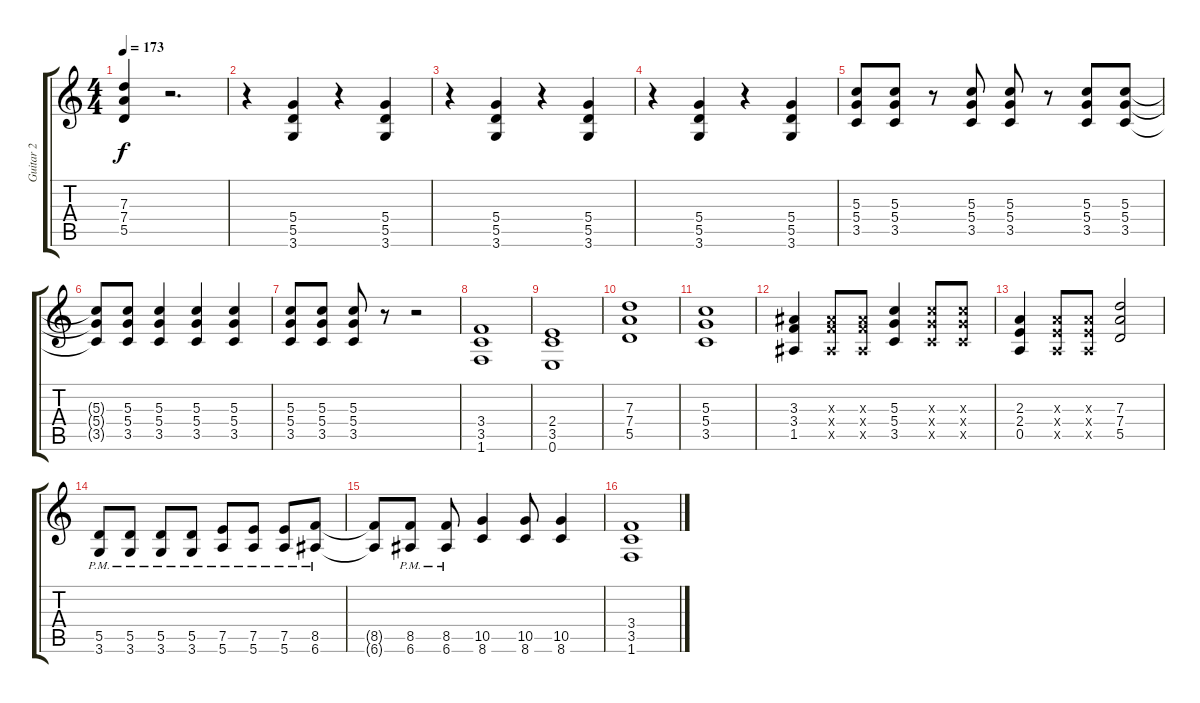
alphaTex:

\track ("Guitar 2" "Guitar 2") {instrument overdrivenguitar}
\staff {score tabs}
\tuning (E4 B3 G3 D3 A2 E2) {hide}
\ts (4 4)
\tempo 173
\clef g2
\ks c
(7.3 7.4 5.5).4{dy f} r.2{d} |
r.4 (5.4 5.5 3.6).4 r.4 (5.4 5.5 3.6).4 |
r.4 (5.4 5.5 3.6).4 r.4 (5.4 5.5 3.6).4 |
r.4 (5.4 5.5 3.6).4 r.4 (5.4 5.5 3.6).4 |
(5.3 5.4 3.5).8 (5.3 5.4 3.5).8 r.8 (5.3 5.4 3.5).8 (5.3 5.4 3.5).8 r.8 (5.3 5.4 3.5).8 (5.3 5.4 3.5).8 |
(5.3{t} 5.4{t} 3.5{t}).8 (5.3 5.4 3.5).8 (5.3 5.4 3.5).4 (5.3 5.4 3.5).4 (5.3 5.4 3.5).4 |
(5.3 5.4 3.5).8 (5.3 5.4 3.5).8 (5.3 5.4 3.5).8 r.8 r.2 |
(3.4 3.5 1.6).1 |
(2.4 3.5 0.6).1 |
(7.3 7.4 5.5).1 |
(5.3 5.4 3.5).1 |
(3.3 3.4 1.5).4 (3.3{x} 3.4{x} 1.5{x}).8 (3.3{x} 3.4{x} 1.5{x}).8 (5.3 5.4 3.5).4 (5.3{x} 5.4{x} 3.5{x}).8 (5.3{x} 5.4{x} 3.5{x}).8 |
(2.3 2.4 0.5).4 (2.3{x} 2.4{x} 0.5{x}).8 (2.3{x} 2.4{x} 0.5{x}).8 (7.3 7.4 5.5).2 |
(5.5{pm} 3.6{pm}).8 (5.5{pm} 3.6{pm}).8 (5.5{pm} 3.6{pm}).8 (5.5{pm} 3.6{pm}).8 (7.5{pm} 5.6{pm}).8 (7.5{pm} 5.6{pm}).8 (7.5{pm} 5.6{pm}).8 (8.5{pm} 6.6{pm}).8 |
(8.5{t} 6.6{t}).8 (8.5{pm} 6.6{pm}).8 (8.5{pm} 6.6{pm}).8 (10.5 8.6).4 (10.5 8.6).8 (10.5 8.6).4 |
(3.4 3.5 1.6).1
